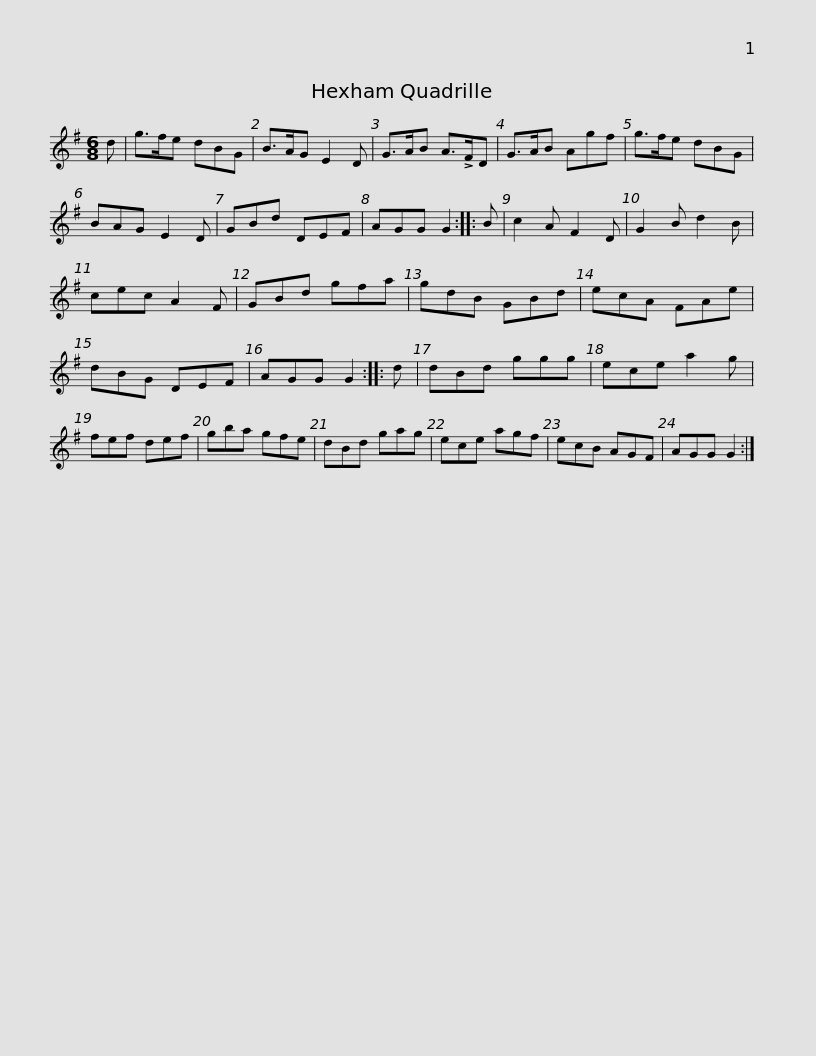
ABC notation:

X:1
L:1/8
M:6/8
I:linebreak $
K:G
V:1 treble
V:1
 d | g>fe dBG | B>AG E2 D | G>AB A>!>!FD | G>AB Agf | %5
 g>fe dBG | BAG E2 D | GBd DEF |$ AGG G2 :: B | %10
 c2 A F2 D | G2 B d2 B | cec A2 F | GBd gfa | gdB GBd | %15
 ecA FAe | dBG DEF |$ AGG G2 :: d | dBd ggg | %20
 ece a2 g | fef def | gba gfe | dBd gag | ece agf |$ %25
 ecB AGF | AGG G2 :| %27
